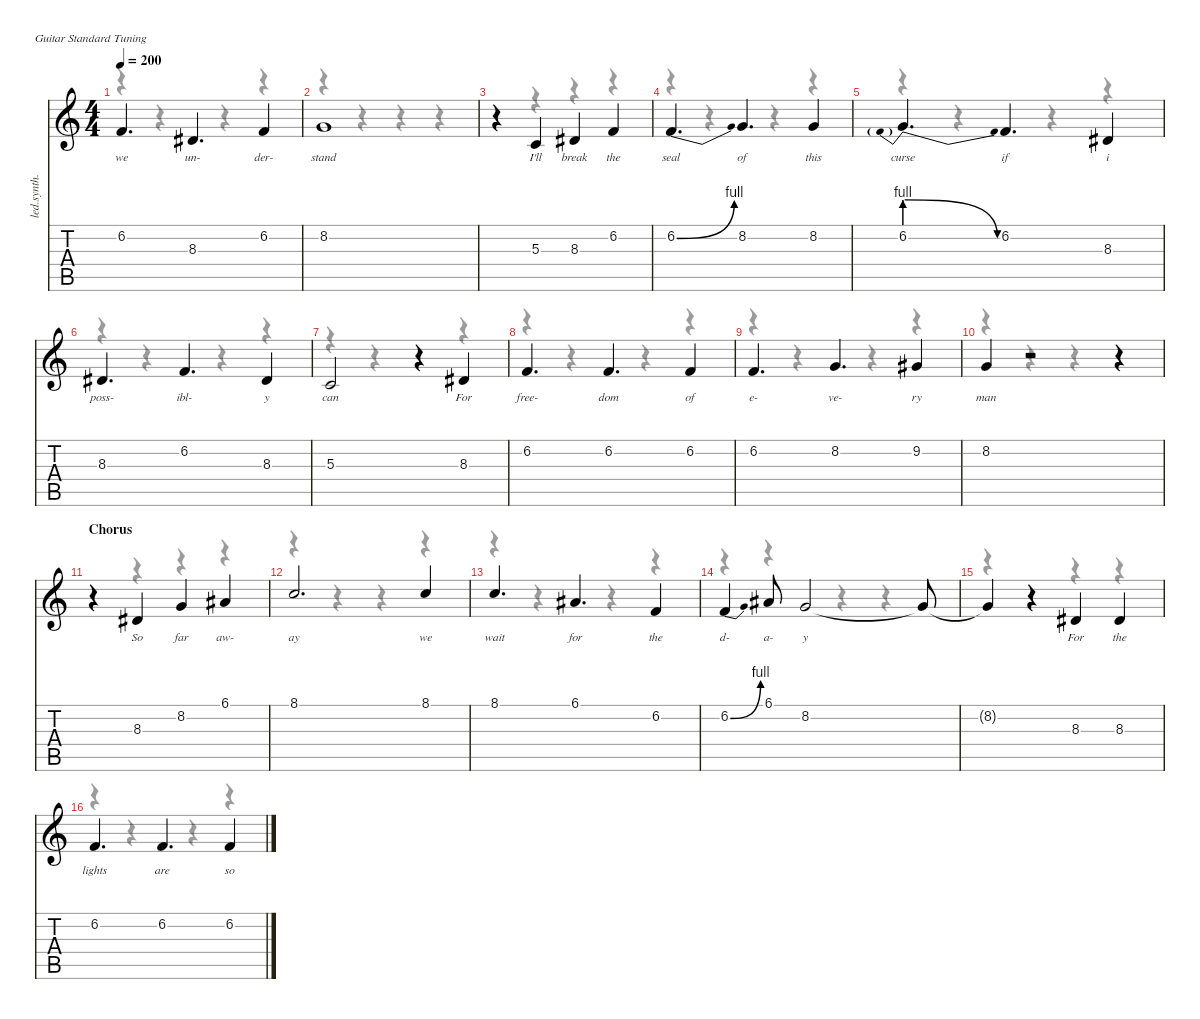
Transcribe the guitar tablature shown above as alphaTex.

\defaultSystemsLayout 4
\hideDynamics
\bracketExtendMode nobrackets
\otherSystemsTrackNameOrientation horizontal
\track ("ZP Theart (Vocals)" "led.synth.") {instrument lead2sawtooth}
\staff {score tabs}
\tuning (E4 B3 G3 D3 A2 E2)
\voice
\ts (4 4)
\tempo 200
\clef g2
\ks c
6.2.4{d lyrics (0 "we") lyrics (1 "") lyrics (2 "") lyrics (3 "") lyrics (4 "") dy f beam Up} 8.3{acc #}.4{d lyrics (0 "un-") lyrics (1 "") lyrics (2 "") lyrics (3 "") lyrics (4 "") beam Up} 6.2.4{lyrics (0 "der-") lyrics (1 "") lyrics (2 "") lyrics (3 "") lyrics (4 "") beam Up} |
8.2.1{lyrics (0 "stand") lyrics (1 "") lyrics (2 "") lyrics (3 "") lyrics (4 "") beam Up} |
r.4{beam Up} 5.3.4{lyrics (0 "I'll") lyrics (1 "") lyrics (2 "") lyrics (3 "") lyrics (4 "") beam Up} 8.3{acc #}.4{lyrics (0 "break") lyrics (1 "") lyrics (2 "") lyrics (3 "") lyrics (4 "") beam Up} 6.2.4{lyrics (0 "the") lyrics (1 "") lyrics (2 "") lyrics (3 "") lyrics (4 "") beam Up} |
6.2{be (bend 0 0 15 4)}.4{d lyrics (0 "seal") lyrics (1 "") lyrics (2 "") lyrics (3 "") lyrics (4 "") beam Up} 8.2.4{d lyrics (0 "of") lyrics (1 "") lyrics (2 "") lyrics (3 "") lyrics (4 "") beam Up} 8.2.4{lyrics (0 "this") lyrics (1 "") lyrics (2 "") lyrics (3 "") lyrics (4 "") beam Up} |
6.2{be (prebendrelease 0 4 39.999998399999996 0)}.4{d lyrics (0 "curse") lyrics (1 "") lyrics (2 "") lyrics (3 "") lyrics (4 "") beam Up} 6.2.4{d lyrics (0 "if") lyrics (1 "") lyrics (2 "") lyrics (3 "") lyrics (4 "") beam Up} 8.3{acc #}.4{lyrics (0 "i") lyrics (1 "") lyrics (2 "") lyrics (3 "") lyrics (4 "") beam Up} |
8.3{acc #}.4{d lyrics (0 "poss-") lyrics (1 "") lyrics (2 "") lyrics (3 "") lyrics (4 "") beam Up} 6.2.4{d lyrics (0 "ibl-") lyrics (1 "") lyrics (2 "") lyrics (3 "") lyrics (4 "") beam Up} 8.3{acc #}.4{lyrics (0 "y") lyrics (1 "") lyrics (2 "") lyrics (3 "") lyrics (4 "") beam Up} |
5.3.2{lyrics (0 "can") lyrics (1 "") lyrics (2 "") lyrics (3 "") lyrics (4 "") beam Up} r.4{beam Up} 8.3{acc #}.4{lyrics (0 "For") lyrics (1 "") lyrics (2 "") lyrics (3 "") lyrics (4 "") beam Up} |
6.2.4{d lyrics (0 "free-") lyrics (1 "") lyrics (2 "") lyrics (3 "") lyrics (4 "") beam Up} 6.2.4{d lyrics (0 "dom") lyrics (1 "") lyrics (2 "") lyrics (3 "") lyrics (4 "") beam Up} 6.2.4{lyrics (0 "of") lyrics (1 "") lyrics (2 "") lyrics (3 "") lyrics (4 "") beam Up} |
6.2.4{d lyrics (0 "e-") lyrics (1 "") lyrics (2 "") lyrics (3 "") lyrics (4 "") beam Up} 8.2.4{d lyrics (0 "ve-") lyrics (1 "") lyrics (2 "") lyrics (3 "") lyrics (4 "") beam Up} 9.2{acc #}.4{lyrics (0 "ry") lyrics (1 "") lyrics (2 "") lyrics (3 "") lyrics (4 "") beam Up} |
8.2.4{lyrics (0 "man") lyrics (1 "") lyrics (2 "") lyrics (3 "") lyrics (4 "") beam Up} r.2{beam Up} r.4{beam Up} |
\section ("" "Chorus")
r.4{beam Up} 8.3{acc #}.4{lyrics (0 "So") lyrics (1 "") lyrics (2 "") lyrics (3 "") lyrics (4 "") beam Up} 8.2.4{lyrics (0 "far") lyrics (1 "") lyrics (2 "") lyrics (3 "") lyrics (4 "") beam Up} 6.1{acc #}.4{lyrics (0 "aw-") lyrics (1 "") lyrics (2 "") lyrics (3 "") lyrics (4 "") beam Up} |
8.1.2{d lyrics (0 "ay") lyrics (1 "") lyrics (2 "") lyrics (3 "") lyrics (4 "") beam Up} 8.1.4{lyrics (0 "we") lyrics (1 "") lyrics (2 "") lyrics (3 "") lyrics (4 "") beam Up} |
8.1.4{d lyrics (0 "wait") lyrics (1 "") lyrics (2 "") lyrics (3 "") lyrics (4 "") beam Up} 6.1{acc #}.4{d lyrics (0 "for") lyrics (1 "") lyrics (2 "") lyrics (3 "") lyrics (4 "") beam Up} 6.2.4{lyrics (0 "the") lyrics (1 "") lyrics (2 "") lyrics (3 "") lyrics (4 "") beam Up} |
6.2{be (bend 0 0 15 4)}.4{lyrics (0 "d-") lyrics (1 "") lyrics (2 "") lyrics (3 "") lyrics (4 "") beam Up} 6.1{acc #}.8{lyrics (0 "a-") lyrics (1 "") lyrics (2 "") lyrics (3 "") lyrics (4 "") beam Up} 8.2.2{lyrics (0 "y") lyrics (1 "") lyrics (2 "") lyrics (3 "") lyrics (4 "") beam Up} 8.2{t}.8{beam Up} |
8.2{t}.4{beam Up} r.4{beam Up} 8.3{acc #}.4{lyrics (0 "For") lyrics (1 "") lyrics (2 "") lyrics (3 "") lyrics (4 "") beam Up} 8.3{acc #}.4{lyrics (0 "the") lyrics (1 "") lyrics (2 "") lyrics (3 "") lyrics (4 "") beam Up} |
6.2.4{d lyrics (0 "lights") lyrics (1 "") lyrics (2 "") lyrics (3 "") lyrics (4 "") beam Up} 6.2.4{d lyrics (0 "are") lyrics (1 "") lyrics (2 "") lyrics (3 "") lyrics (4 "") beam Up} 6.2.4{lyrics (0 "so") lyrics (1 "") lyrics (2 "") lyrics (3 "") lyrics (4 "") beam Up}
\voice
\clef g2
\ottava regular
\simile none
\ks c
r.4{dy mf beam Down} r.4{beam Down} r.4{beam Down} r.4{beam Down} |
r.4{beam Down} r.4{beam Down} r.4{beam Down} r.4{beam Down} |
r.4{beam Down} r.4{beam Down} r.4{beam Down} r.4{beam Down} |
r.4{beam Down} r.4{beam Down} r.4{beam Down} r.4{beam Down} |
r.4{beam Down} r.4{beam Down} r.4{beam Down} r.4{beam Down} |
r.4{beam Down} r.4{beam Down} r.4{beam Down} r.4{beam Down} |
r.4{beam Down} r.4{beam Down} r.4{beam Down} r.4{beam Down} |
r.4{beam Down} r.4{beam Down} r.4{beam Down} r.4{beam Down} |
r.4{beam Down} r.4{beam Down} r.4{beam Down} r.4{beam Down} |
r.4{beam Down} r.4{beam Down} r.4{beam Down} r.4{beam Down} |
r.4{beam Down} r.4{beam Down} r.4{beam Down} r.4{beam Down} |
r.4{beam Down} r.4{beam Down} r.4{beam Down} r.4{beam Down} |
r.4{beam Down} r.4{beam Down} r.4{beam Down} r.4{beam Down} |
r.4{beam Down} r.4{beam Down} r.4{beam Down} r.4{beam Down} |
r.4{beam Down} r.4{beam Down} r.4{beam Down} r.4{beam Down} |
r.4{beam Down} r.4{beam Down} r.4{beam Down} r.4{beam Down}
